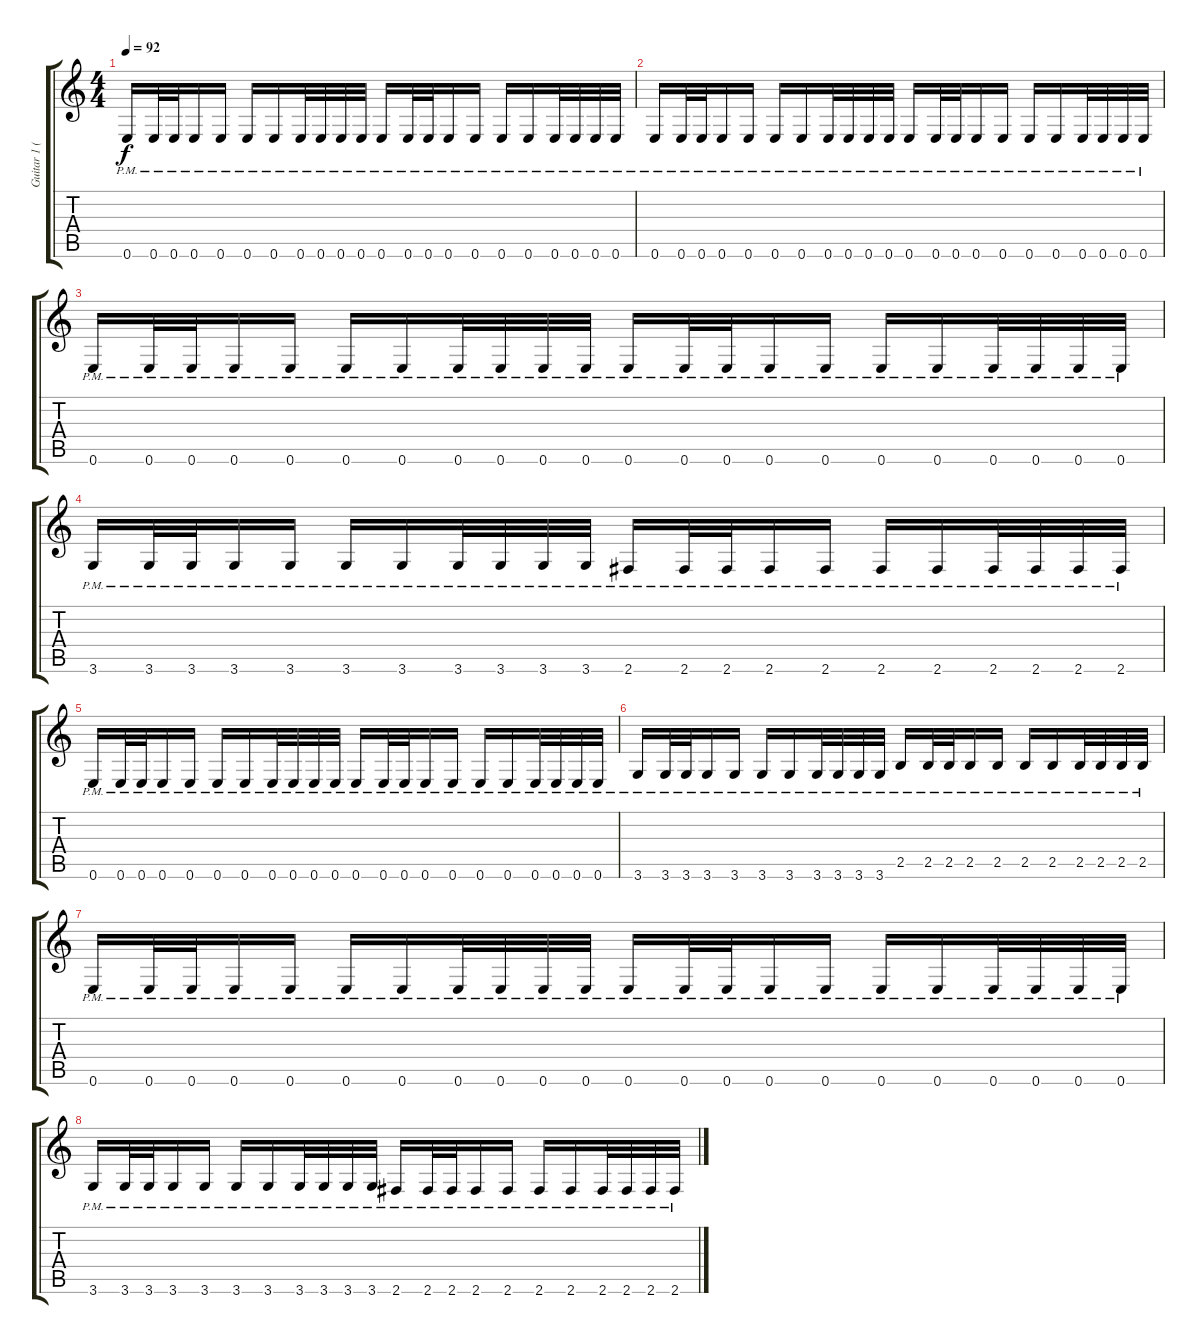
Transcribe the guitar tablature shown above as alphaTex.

\track ("Guitar 1 (Distortion)" "Guitar 1 (") {instrument distortionguitar}
\staff {score tabs}
\tuning (E4 B3 G3 D3 A2 E2) {hide}
\ts (4 4)
\tempo 92
\clef g2
\ks c
0.6{pm}.16{dy f} 0.6{pm}.32 0.6{pm}.32 0.6{pm}.16 0.6{pm}.16 0.6{pm}.16 0.6{pm}.16 0.6{pm}.32 0.6{pm}.32 0.6{pm}.32 0.6{pm}.32 0.6{pm}.16 0.6{pm}.32 0.6{pm}.32 0.6{pm}.16 0.6{pm}.16 0.6{pm}.16 0.6{pm}.16 0.6{pm}.32 0.6{pm}.32 0.6{pm}.32 0.6{pm}.32 |
0.6{pm}.16 0.6{pm}.32 0.6{pm}.32 0.6{pm}.16 0.6{pm}.16 0.6{pm}.16 0.6{pm}.16 0.6{pm}.32 0.6{pm}.32 0.6{pm}.32 0.6{pm}.32 0.6{pm}.16 0.6{pm}.32 0.6{pm}.32 0.6{pm}.16 0.6{pm}.16 0.6{pm}.16 0.6{pm}.16 0.6{pm}.32 0.6{pm}.32 0.6{pm}.32 0.6{pm}.32 |
0.6{pm}.16 0.6{pm}.32 0.6{pm}.32 0.6{pm}.16 0.6{pm}.16 0.6{pm}.16 0.6{pm}.16 0.6{pm}.32 0.6{pm}.32 0.6{pm}.32 0.6{pm}.32 0.6{pm}.16 0.6{pm}.32 0.6{pm}.32 0.6{pm}.16 0.6{pm}.16 0.6{pm}.16 0.6{pm}.16 0.6{pm}.32 0.6{pm}.32 0.6{pm}.32 0.6{pm}.32 |
3.6{pm}.16 3.6{pm}.32 3.6{pm}.32 3.6{pm}.16 3.6{pm}.16 3.6{pm}.16 3.6{pm}.16 3.6{pm}.32 3.6{pm}.32 3.6{pm}.32 3.6{pm}.32 2.6{pm}.16 2.6{pm}.32 2.6{pm}.32 2.6{pm}.16 2.6{pm}.16 2.6{pm}.16 2.6{pm}.16 2.6{pm}.32 2.6{pm}.32 2.6{pm}.32 2.6{pm}.32 |
0.6{pm}.16 0.6{pm}.32 0.6{pm}.32 0.6{pm}.16 0.6{pm}.16 0.6{pm}.16 0.6{pm}.16 0.6{pm}.32 0.6{pm}.32 0.6{pm}.32 0.6{pm}.32 0.6{pm}.16 0.6{pm}.32 0.6{pm}.32 0.6{pm}.16 0.6{pm}.16 0.6{pm}.16 0.6{pm}.16 0.6{pm}.32 0.6{pm}.32 0.6{pm}.32 0.6{pm}.32 |
3.6{pm}.16 3.6{pm}.32 3.6{pm}.32 3.6{pm}.16 3.6{pm}.16 3.6{pm}.16 3.6{pm}.16 3.6{pm}.32 3.6{pm}.32 3.6{pm}.32 3.6{pm}.32 2.5{pm}.16 2.5{pm}.32 2.5{pm}.32 2.5{pm}.16 2.5{pm}.16 2.5{pm}.16 2.5{pm}.16 2.5{pm}.32 2.5{pm}.32 2.5{pm}.32 2.5{pm}.32 |
0.6{pm}.16 0.6{pm}.32 0.6{pm}.32 0.6{pm}.16 0.6{pm}.16 0.6{pm}.16 0.6{pm}.16 0.6{pm}.32 0.6{pm}.32 0.6{pm}.32 0.6{pm}.32 0.6{pm}.16 0.6{pm}.32 0.6{pm}.32 0.6{pm}.16 0.6{pm}.16 0.6{pm}.16 0.6{pm}.16 0.6{pm}.32 0.6{pm}.32 0.6{pm}.32 0.6{pm}.32 |
3.6{pm}.16 3.6{pm}.32 3.6{pm}.32 3.6{pm}.16 3.6{pm}.16 3.6{pm}.16 3.6{pm}.16 3.6{pm}.32 3.6{pm}.32 3.6{pm}.32 3.6{pm}.32 2.6{pm}.16 2.6{pm}.32 2.6{pm}.32 2.6{pm}.16 2.6{pm}.16 2.6{pm}.16 2.6{pm}.16 2.6{pm}.32 2.6{pm}.32 2.6{pm}.32 2.6{pm}.32
